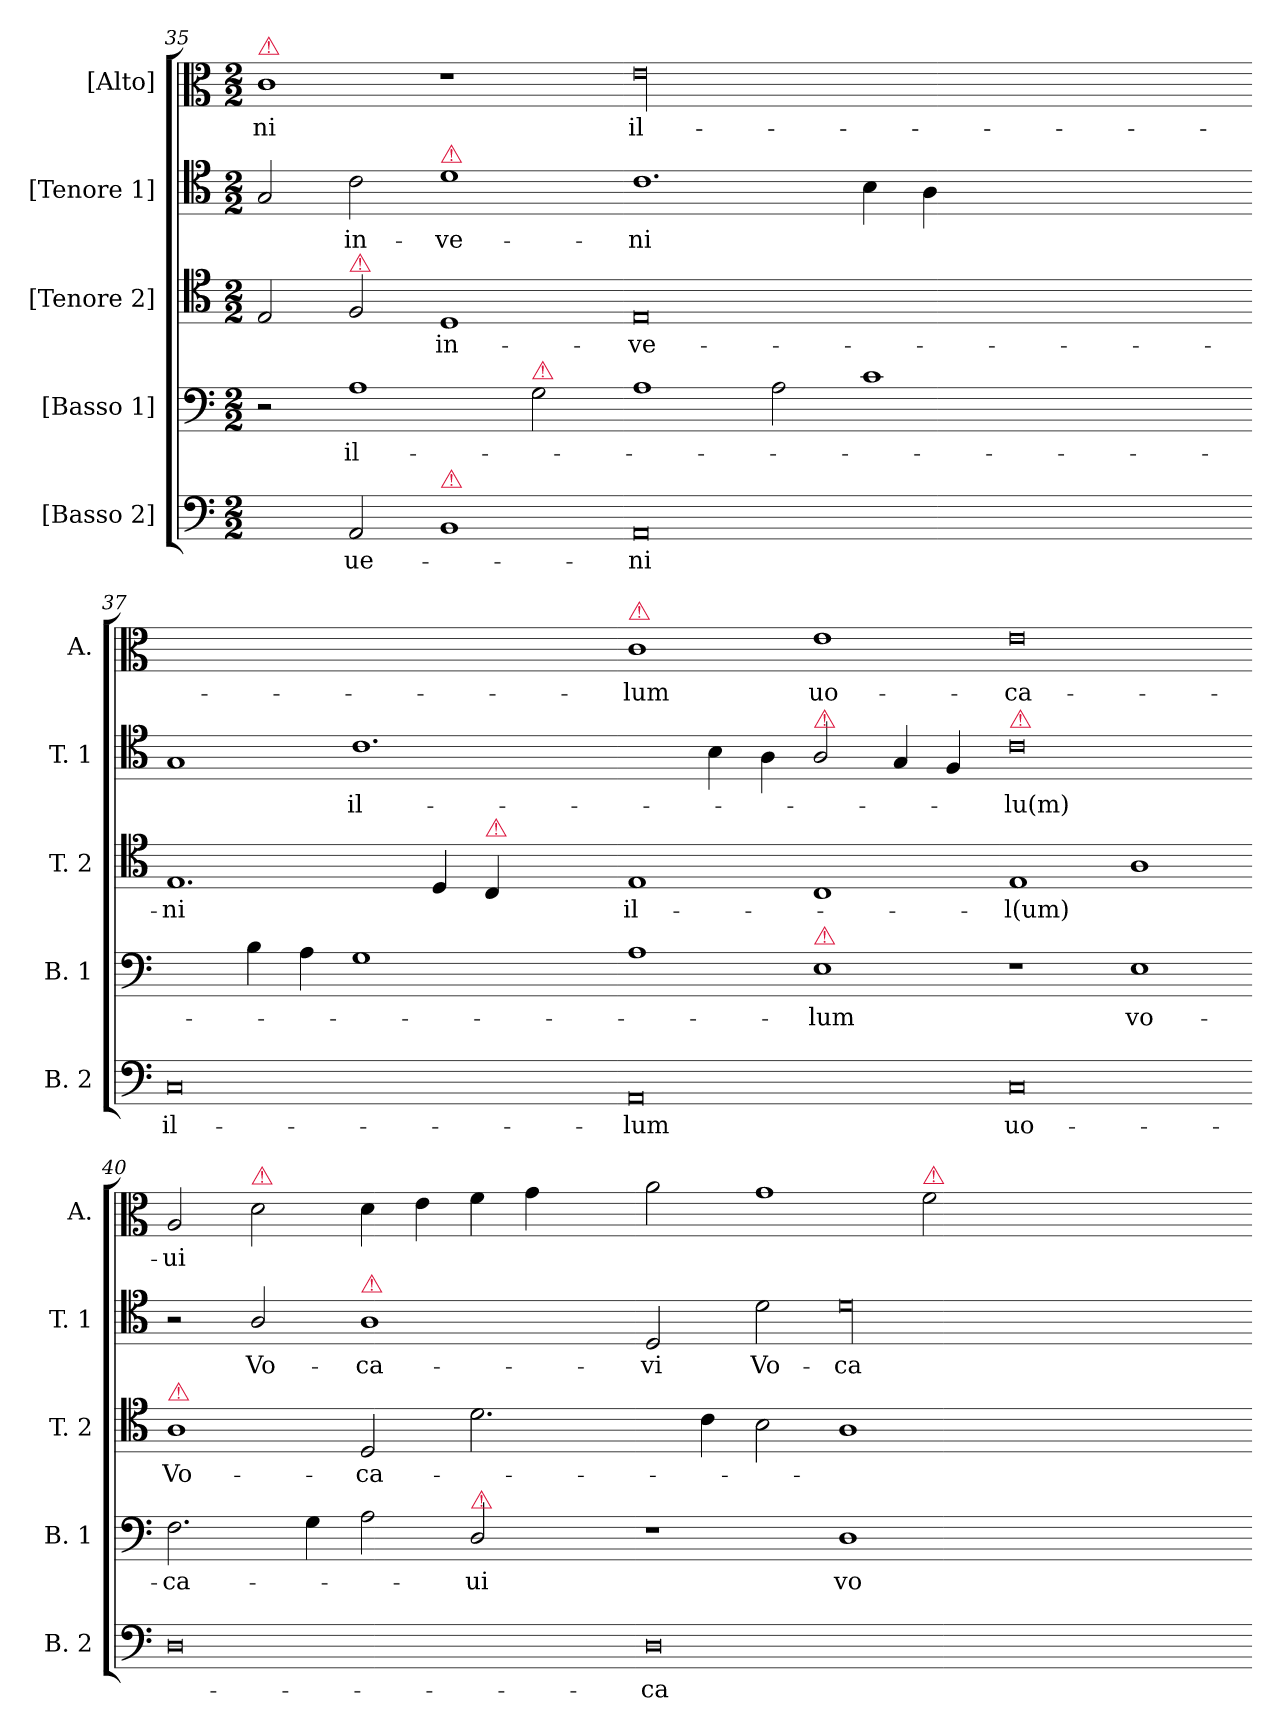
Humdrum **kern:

**kern	**text	**kern	**text	**kern	**text	**kern	**text	**kern	**text
*part5	*part5	*part4	*part4	*part3	*part3	*part2	*part2	*part1	*part1
*staff5	*staff5	*staff4	*staff4	*staff3	*staff3	*staff2	*staff2	*staff1	*staff1
*I"[Basso 2]	*	*I"[Basso 1]	*	*I"[Tenore 2]	*	*I"[Tenore 1]	*	*I"[Alto]	*
*I'B. 2	*	*I'B. 1	*	*I'T. 2	*	*I'T. 1	*	*I'A.	*
*clefF4	*	*clefF4	*	*clefC4	*	*clefC4	*	*clefC3	*
*k[]	*	*k[]	*	*k[]	*	*k[]	*	*k[]	*
*M2/2	*	*M2/2	*	*M2/2	*	*M2/2	*	*M2/2	*
=35	=35	=35	=35	=35	=35	=35	=35	=35	=35
!	!	!	!	!	!	!	!	!LO:TX:a:color=crimson:t=⚠	!
2ryy	.	2r	.	2E/	.	2G/	.	1c\	-ni
!	!	!	!	!LO:TX:a:color=crimson:t=⚠	!	!	!	!	!
2AA/	-ue-	1A\	il-	2F/	.	2c\	in-	.	.
!	!	!	!	!	!	!LO:TX:a:color=crimson:t=⚠	!	!	!
!LO:TX:a:color=crimson:t=⚠	!	!	!	!	!	!	!	!	!
1BB/	.	.	.	1D/	in-	1d\	-ve-	1r	.
!	!	!LO:TX:a:color=crimson:t=⚠	!	!	!	!	!	!	!
.	.	2G\	.	.	.	.	.	.	.
=36-	=36-	=36-	=36-	=36-	=36-	=36-	=36-	=36-	=36-
0AA/	-ni	1A\	.	0E/	-ve-	1.c\	-ni	00e\	il-
.	.	2A\	.	.	.	.	.	.	.
.	.	1c\	.	.	.	4B\	.	.	.
.	.	.	.	.	.	4A\	.	.	.
0ryy	.	.	.	0ryy	.	0ryy	.	.	.
.	.	1.ryy	.	.	.	.	.	.	.
=37-	=37-	=37-	=37-	=37-	=37-	=37-	=37-	=37-	=37-
0C/	il-	2ryy	.	1.E/	-ni	1G/	.	0ryy	.
.	.	4B\	.	.	.	.	.	.	.
.	.	4A\	.	.	.	.	.	.	.
.	.	1G\	.	.	.	1.c\	il-	.	.
.	.	.	.	4D/	.	.	.	.	.
!	!	!	!	!LO:TX:a:color=crimson:t=⚠	!	!	!	!	!
.	.	.	.	4C/	.	.	.	.	.
2ryy	.	2ryy	.	2ryy	.	.	.	2ryy	.
=38-	=38-	=38-	=38-	=38-	=38-	=38-	=38-	=38-	=38-
!	!	!	!	!	!	!	!	!LO:TX:a:color=crimson:t=⚠	!
0AA/	-lum	1A\	.	1E/	il-	2ryy	.	1c\	-lum
.	.	.	.	.	.	4B\	.	.	.
.	.	.	.	.	.	4A\	.	.	.
!	!	!	!	!	!	!LO:TX:a:color=crimson:t=⚠	!	!	!
!	!	!LO:TX:a:color=crimson:t=⚠	!	!	!	!	!	!	!
.	.	1E\	-lum	1C/	.	2A/	.	1e\	uo-
.	.	.	.	.	.	4G/	.	.	.
.	.	.	.	.	.	4F/	.	.	.
=39-	=39-	=39-	=39-	=39-	=39-	=39-	=39-	=39-	=39-
!	!	!	!	!	!	!LO:TX:a:color=crimson:t=⚠	!	!	!
0C/	uo-	1r	.	1E/	-l(um)	0c\	-lu(m)	0e\	-ca-
.	.	1E\	vo-	1A\	.	.	.	.	.
=40-	=40-	=40-	=40-	=40-	=40-	=40-	=40-	=40-	=40-
!	!	!	!	!LO:TX:a:color=crimson:t=⚠	!	!	!	!	!
0D\	.	2.F\	-ca-	1A\	Vo-	2r	.	2A/	-ui
!	!	!	!	!	!	!	!	!LO:TX:a:color=crimson:t=⚠	!
.	.	.	.	.	.	2A/	Vo-	2d\	.
.	.	4G\	.	.	.	.	.	.	.
!	!	!	!	!	!	!LO:TX:a:color=crimson:t=⚠	!	!	!
.	.	2A\	.	2D/	-ca-	1A\	-ca-	4d!\	.
.	.	.	.	.	.	.	.	4e\	.
!	!	!LO:TX:a:color=crimson:t=⚠	!	!	!	!	!	!	!
.	.	2D/	-ui	2.d\	.	.	.	4f\	.
.	.	.	.	.	.	.	.	4g\	.
4ryy	.	4ryy	.	.	.	4ryy	.	4ryy	.
=41-	=41-	=41-	=41-	=41-	=41-	=41-	=41-	=41-	=41-
0D\	-ca-	1r	.	4ryy	.	2D/	-vi	2a\	.
.	.	.	.	4c\	.	.	.	.	.
.	.	.	.	2B\	.	2d\	Vo-	1g\	.
!	!	!	!LO:LY:i	!	!	!	!	!	!
.	.	1D\	vo-	1A\	.	00d\	-ca-	.	.
!	!	!	!	!	!	!	!	!LO:TX:a:color=crimson:t=⚠	!
.	.	.	.	.	.	.	.	2f\	.
0.ryy	.	0.ryy	.	0.ryy	.	.	.	0.ryy	.
=-	=-	=-	=-	=-	=-	=-	=-	=-	=-
*-	*-	*-	*-	*-	*-	*-	*-	*-	*-
